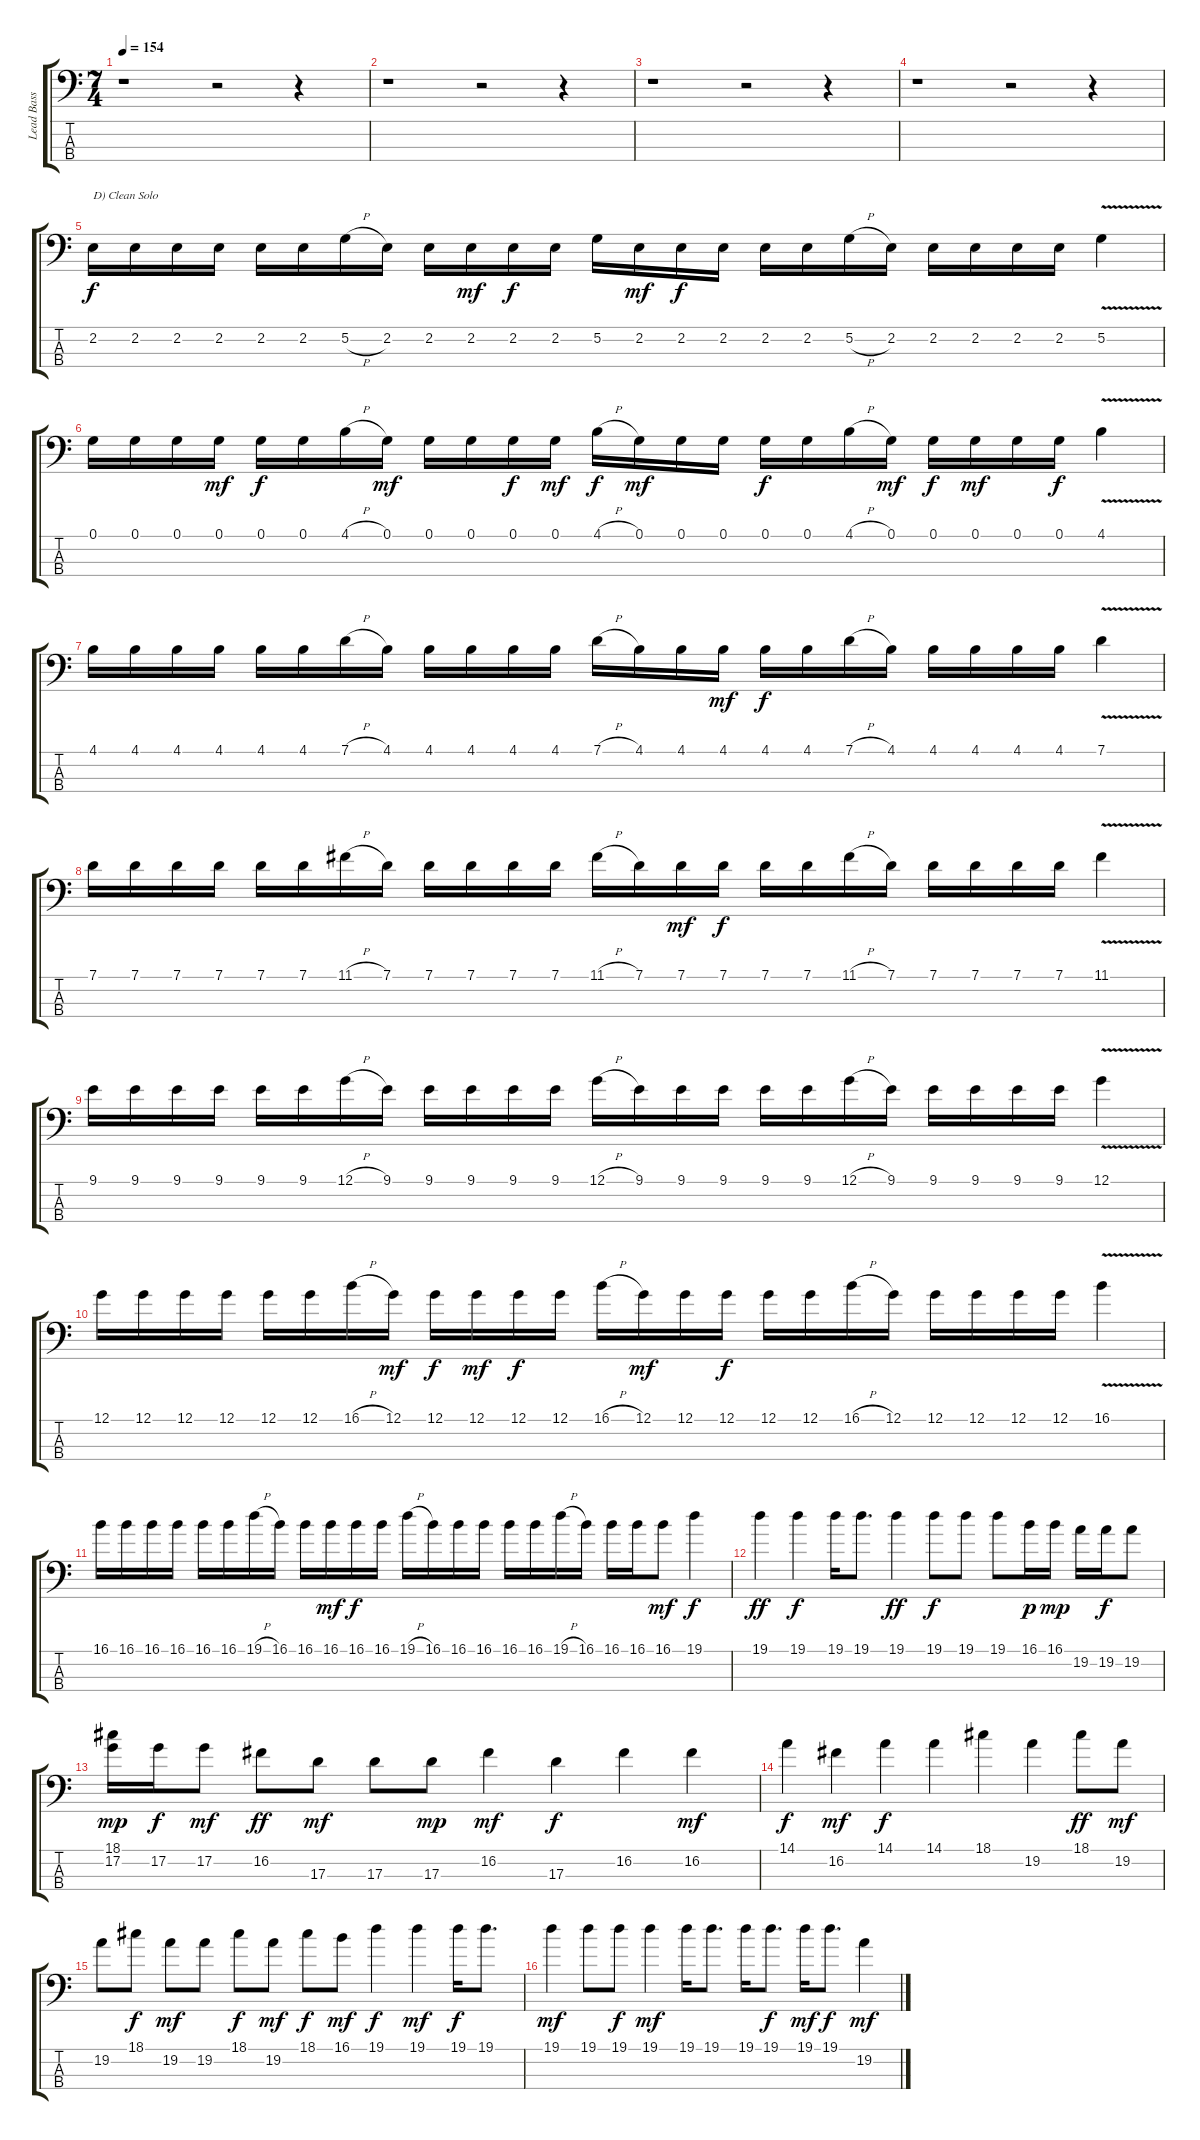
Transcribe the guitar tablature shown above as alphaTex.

\track ("Lead Bass 1 (Clean)" "Lead Bass ") {instrument electricbasspick}
\staff {score tabs}
\tuning (G2 D2 A1 E1) {hide}
\ts (7 4)
\tempo 154
\clef f4
\ks c
r.1{dy f} r.2 r.4 |
r.1 r.2 r.4 |
r.1 r.2 r.4 |
r.1 r.2 r.4 |
2.2.16{txt "D) Clean Solo"} 2.2.16 2.2.16 2.2.16 2.2.16 2.2.16 5.2{h}.16 2.2.16 2.2.16 2.2.16{dy mf} 2.2.16{dy f} 2.2.16 5.2.16 2.2.16{dy mf} 2.2.16{dy f} 2.2.16 2.2.16 2.2.16 5.2{h}.16 2.2.16 2.2.16 2.2.16 2.2.16 2.2.16 5.2{v}.4 |
0.1.16 0.1.16 0.1.16 0.1.16{dy mf} 0.1.16{dy f} 0.1.16 4.1{h}.16 0.1.16{dy mf} 0.1.16 0.1.16 0.1.16{dy f} 0.1.16{dy mf} 4.1{h}.16{dy f} 0.1.16{dy mf} 0.1.16 0.1.16 0.1.16{dy f} 0.1.16 4.1{h}.16 0.1.16{dy mf} 0.1.16{dy f} 0.1.16{dy mf} 0.1.16 0.1.16{dy f} 4.1{v}.4 |
4.1.16 4.1.16 4.1.16 4.1.16 4.1.16 4.1.16 7.1{h}.16 4.1.16 4.1.16 4.1.16 4.1.16 4.1.16 7.1{h}.16 4.1.16 4.1.16 4.1.16{dy mf} 4.1.16{dy f} 4.1.16 7.1{h}.16 4.1.16 4.1.16 4.1.16 4.1.16 4.1.16 7.1{v}.4 |
7.1.16 7.1.16 7.1.16 7.1.16 7.1.16 7.1.16 11.1{h}.16 7.1.16 7.1.16 7.1.16 7.1.16 7.1.16 11.1{h}.16 7.1.16 7.1.16{dy mf} 7.1.16{dy f} 7.1.16 7.1.16 11.1{h}.16 7.1.16 7.1.16 7.1.16 7.1.16 7.1.16 11.1{v}.4 |
9.1.16 9.1.16 9.1.16 9.1.16 9.1.16 9.1.16 12.1{h}.16 9.1.16 9.1.16 9.1.16 9.1.16 9.1.16 12.1{h}.16 9.1.16 9.1.16 9.1.16 9.1.16 9.1.16 12.1{h}.16 9.1.16 9.1.16 9.1.16 9.1.16 9.1.16 12.1{v}.4 |
12.1.16 12.1.16 12.1.16 12.1.16 12.1.16 12.1.16 16.1{h}.16 12.1.16{dy mf} 12.1.16{dy f} 12.1.16{dy mf} 12.1.16{dy f} 12.1.16 16.1{h}.16 12.1.16{dy mf} 12.1.16 12.1.16{dy f} 12.1.16 12.1.16 16.1{h}.16 12.1.16 12.1.16 12.1.16 12.1.16 12.1.16 16.1{v}.4 |
16.1.16 16.1.16 16.1.16 16.1.16 16.1.16 16.1.16 19.1{h}.16 16.1.16 16.1.16 16.1.16{dy mf} 16.1.16{dy f} 16.1.16 19.1{h}.16 16.1.16 16.1.16 16.1.16 16.1.16 16.1.16 19.1{h}.16 16.1.16 16.1.16 16.1.16 16.1.8{dy mf} 19.1.4{dy f} |
19.1.4{dy ff} 19.1.4{dy f} 19.1.16 19.1.8{d} 19.1.4{dy ff} 19.1.8{dy f} 19.1.8 19.1.8 16.1.16{dy p} 16.1.16{dy mp} 19.2.16 19.2.16{dy f} 19.2.8 |
(18.1 17.2).16{dy mp} 17.2.16{dy f} 17.2.8{dy mf} 16.2.8{dy ff} 17.3.8{dy mf} 17.3.8 17.3.8{dy mp} 16.2.4{dy mf} 17.3.4{dy f} 16.2.4 16.2.4{dy mf} |
14.1.4{dy f} 16.2.4{dy mf} 14.1.4{dy f} 14.1.4 18.1.4 19.2.4 18.1.8{dy ff} 19.2.8{dy mf} |
19.2.8 18.1.8{dy f} 19.2.8{dy mf} 19.2.8 18.1.8{dy f} 19.2.8{dy mf} 18.1.8{dy f} 16.1.8{dy mf} 19.1.4{dy f} 19.1.4{dy mf} 19.1.16{dy f} 19.1.8{d} |
19.1.4{dy mf} 19.1.8 19.1.8{dy f} 19.1.4{dy mf} 19.1.16 19.1.8{d} 19.1.16 19.1.8{d dy f} 19.1.16{dy mf} 19.1.8{d dy f} 19.2.4{dy mf}
